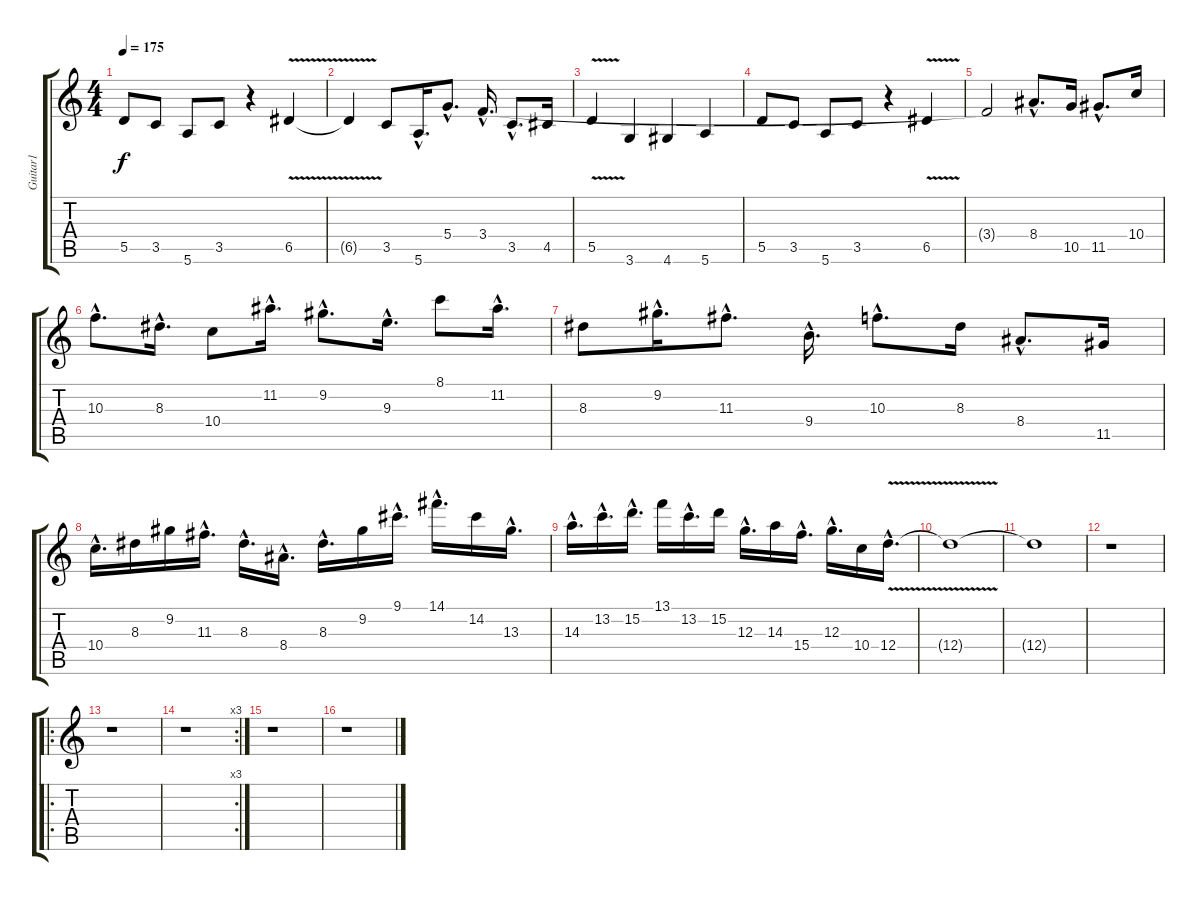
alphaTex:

\track ("Guitar1" "Guitar1") {instrument electricguitarclean}
\staff {score tabs}
\tuning (E4 B3 G3 D3 A2 E2) {hide}
\ts (4 4)
\tempo 175
\clef g2
\ks c
5.5.8{dy f} 3.5.8 5.6.8 3.5.8 r.4 6.5{v}.4 |
6.5{t}.4 3.5.8 5.6{hac}.16{d} 5.4{hac}.8{d} 3.4{hac}.16{d} 3.5{hac}.8{d} 4.5.16 |
5.5{v}.4 3.6.4 4.6.4 5.6.4 |
5.5.8 3.5.8 5.6.8 3.5.8 r.4 6.5{v}.4 |
3.4{t}.2 8.4{hac}.8{d} 10.5.16 11.5{hac}.8{d} 10.4.16 |
10.3{hac}.8{d} 8.3{hac}.16{d} 10.4.8 11.2{hac}.16{d} 9.2{hac}.8{d} 9.3{hac}.16{d} 8.1.8 11.2{hac}.16{d} |
8.3.8 9.2{hac}.16{d} 11.3{hac}.8{d} 9.4{hac}.16{d} 10.3{hac}.8{d} 8.3.16 8.4{hac}.8{d} 11.5.16 |
10.4{hac}.16{d} 8.3.16 9.2.16 11.3{hac}.16{d} 8.3{hac}.16{d} 8.4{hac}.16{d} 8.3{hac}.16{d} 9.2.16 9.1{hac}.16{d} 14.1{hac}.16{d} 14.2.16 13.3{hac}.16{d} |
14.3{hac}.16{d} 13.2{hac}.16{d} 15.2{hac}.16{d} 13.1.16 13.2{hac}.16{d} 15.2.16 12.3{hac}.16{d} 14.3.16 15.4{hac}.16{d} 12.3{hac}.16{d} 10.4.16 12.4{v hac}.16{d} |
12.4{t}.1 |
12.4{t}.1 |
r.1 |
\ro
r.1 |
\rc 3
r.1 |
r.1 |
r.1
